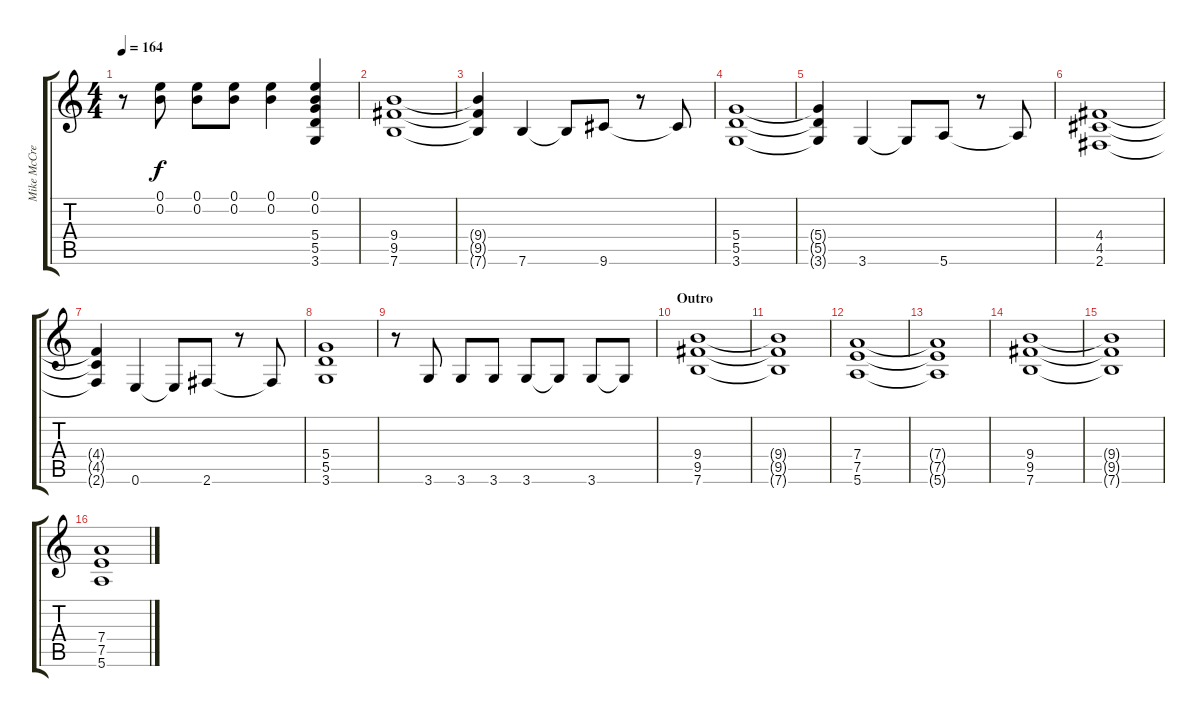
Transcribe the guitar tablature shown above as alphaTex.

\track ("Mike McCready" "Mike McCre") {instrument distortionguitar}
\staff {score tabs}
\tuning (E4 B3 G3 D3 A2 E2) {hide}
\ts (4 4)
\tempo 164
\clef g2
\ks c
r.8{dy f} (0.1 0.2).8 (0.1 0.2).8 (0.1 0.2).8 (0.1 0.2).4 (0.1 0.2 5.4{t} 5.5{t} 3.6{t}).4 |
(9.4 9.5 7.6).1 |
(9.4{t} 9.5{t} 7.6{t}).4 7.6.4 7.6{t}.8 9.6.8 r.8 9.6{t}.8 |
(5.4 5.5 3.6).1 |
(5.4{t} 5.5{t} 3.6{t}).4 3.6.4 3.6{t}.8 5.6.8 r.8 5.6{t}.8 |
(4.4 4.5 2.6).1 |
(4.4{t} 4.5{t} 2.6{t}).4 0.6.4 0.6{t}.8 2.6.8 r.8 2.6{t}.8 |
(5.4 5.5 3.6).1 |
r.8 3.6.8 3.6.8 3.6.8 3.6.8 3.6{t}.8 3.6.8 3.6{t}.8 |
\section ("" "Outro")
(9.4 9.5 7.6).1 |
(9.4{t} 9.5{t} 7.6{t}).1 |
(7.4 7.5 5.6).1 |
(7.4{t} 7.5{t} 5.6{t}).1 |
(9.4 9.5 7.6).1 |
(9.4{t} 9.5{t} 7.6{t}).1 |
(7.4 7.5 5.6).1
